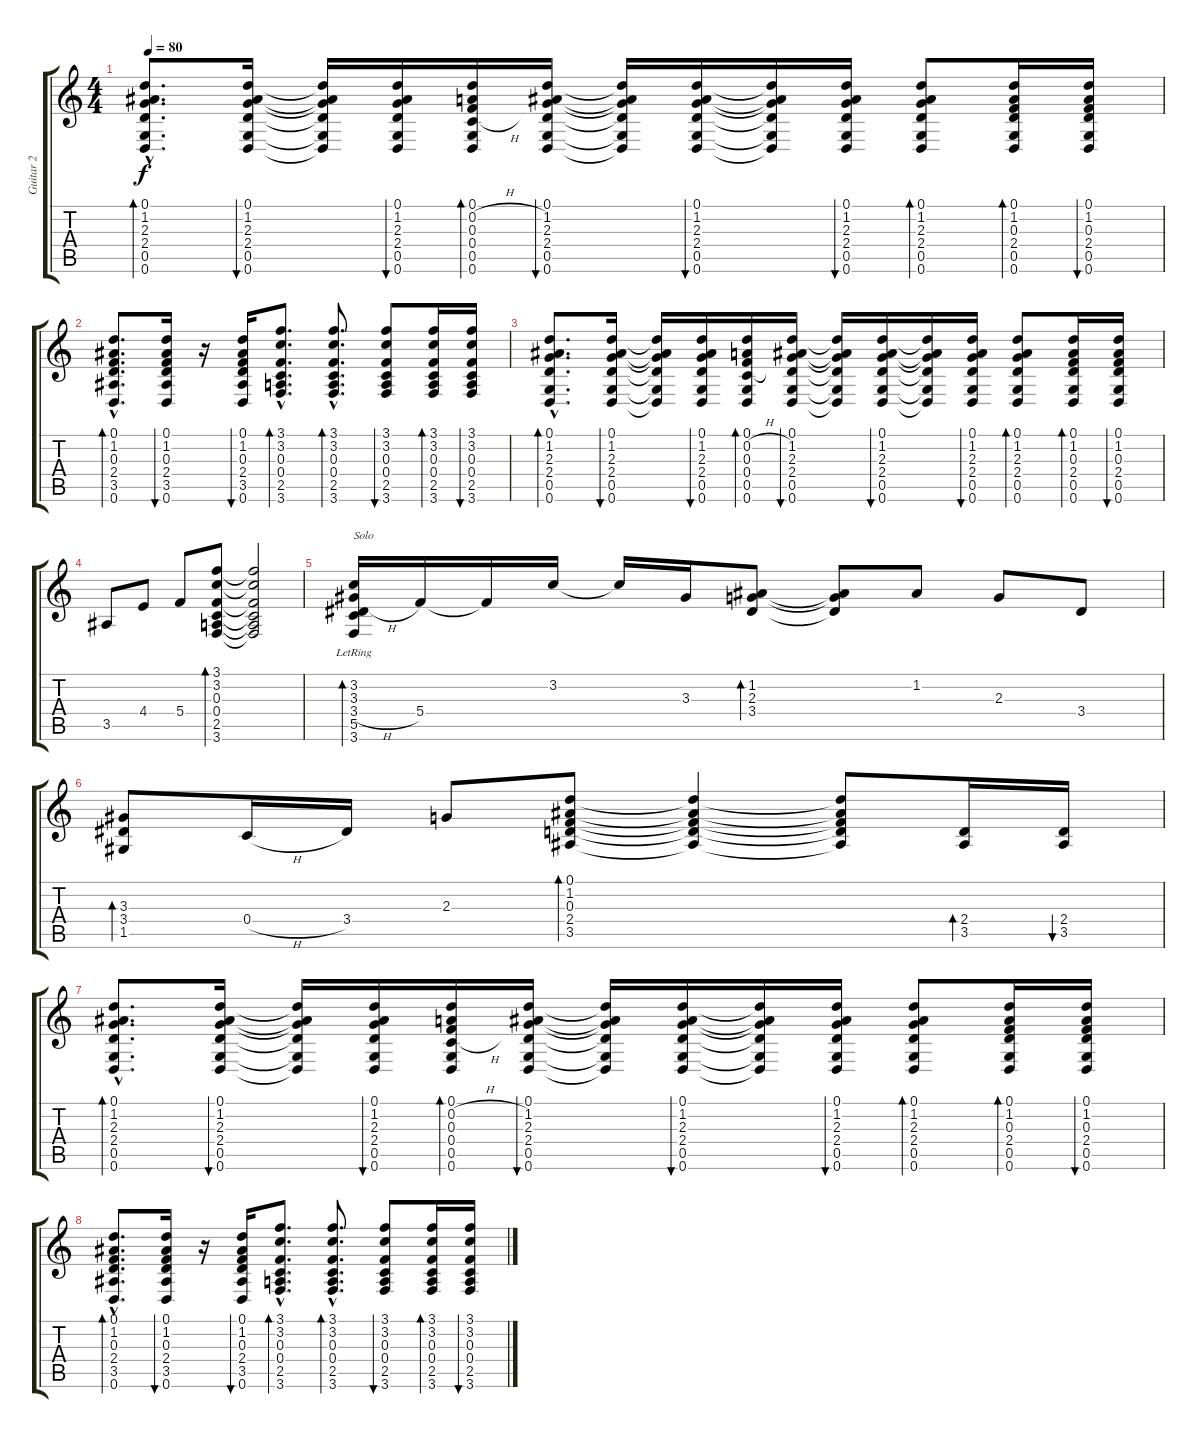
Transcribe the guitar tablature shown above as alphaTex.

\track ("Guitar 2" "Guitar 2") {instrument acousticguitarsteel}
\staff {score tabs}
\tuning (D4 A3 F3 C3 G2 D2) {hide}
\ts (4 4)
\tempo 80
\clef g2
\ks c
(0.1{hac} 1.2{hac} 2.3{hac} 2.4{hac} 0.5{hac} 0.6{hac}).8{d bd 30 dy f} (0.1 1.2 2.3 2.4 0.5 0.6).16{bu 30} (0.1{t} 1.2{t} 2.3{t} 2.4{t} 0.5{t} 0.6{t}).16 (0.1 1.2 2.3 2.4 0.5 0.6).16{bu 30} (0.1 0.2{h} 0.3{h} 0.4{h} 0.5 0.6).16{bd 30} (0.1 1.2 2.3 2.4 0.5 0.6).16{bu 30} (0.1{t} 1.2{t} 2.3{t} 2.4{t} 0.5{t} 0.6{t}).16 (0.1 1.2 2.3 2.4 0.5 0.6).16{bu 30} (0.1{t} 1.2{t} 2.3{t} 2.4{t} 0.5{t} 0.6{t}).16 (0.1 1.2 2.3 2.4 0.5 0.6).16{bu 30} (0.1 1.2 2.3 2.4 0.5 0.6).8{bd 30} (0.1 1.2 0.3 2.4 0.5 0.6).16{bd 30} (0.1 1.2 0.3 2.4 0.5 0.6).16{bu 30} |
(0.1{hac} 1.2{hac} 0.3{hac} 2.4{hac} 3.5{hac} 0.6{hac}).8{d bd 30} (0.1 1.2 0.3 2.4 3.5 0.6).16{bu 30} r.16 (0.1 1.2 0.3 2.4 3.5 0.6).16{bu 30} (3.1{hac} 3.2{hac} 0.3{hac} 0.4{hac} 2.5{hac} 3.6{hac}).8{d bd 30} (3.1{hac} 3.2{hac} 0.3{hac} 0.4{hac} 2.5{hac} 3.6{hac}).8{d bd 30} (3.1 3.2 0.3 0.4 2.5 3.6).8{bu 30} (3.1 3.2 0.3 0.4 2.5 3.6).16{bd 30} (3.1 3.2 0.3 0.4 2.5 3.6).16{bu 30} |
(0.1{hac} 1.2{hac} 2.3{hac} 2.4{hac} 0.5{hac} 0.6{hac}).8{d bd 30} (0.1 1.2 2.3 2.4 0.5 0.6).16{bu 30} (0.1{t} 1.2{t} 2.3{t} 2.4{t} 0.5{t} 0.6{t}).16 (0.1 1.2 2.3 2.4 0.5 0.6).16{bu 30} (0.1 0.2{h} 0.3{h} 0.4{h} 0.5 0.6).16{bd 30} (0.1 1.2 2.3 2.4 0.5 0.6).16{bu 30} (0.1{t} 1.2{t} 2.3{t} 2.4{t} 0.5{t} 0.6{t}).16 (0.1 1.2 2.3 2.4 0.5 0.6).16{bu 30} (0.1{t} 1.2{t} 2.3{t} 2.4{t} 0.5{t} 0.6{t}).16 (0.1 1.2 2.3 2.4 0.5 0.6).16{bu 30} (0.1 1.2 2.3 2.4 0.5 0.6).8{bd 30} (0.1 1.2 0.3 2.4 0.5 0.6).16{bd 30} (0.1 1.2 0.3 2.4 0.5 0.6).16{bu 30} |
3.5.8 4.4.8 5.4.8 (3.1 3.2 0.3 0.4 2.5 3.6).8{bd 120} (3.1{t} 3.2{t} 0.3{t} 0.4{t} 2.5{t} 3.6{t}).2 |
(3.2 3.3{lr} 3.4{h} 5.5{lr} 3.6{lr}).16{bd 30 txt "Solo"} 5.4.16 5.4{t}.16 3.2.16 3.2{t}.16 3.3.16 (1.2 2.3 3.4).8{bd 60} (1.2{t} 2.3{t} 3.4{t}).8 1.2.8 2.3.8 3.4.8 |
(3.3 3.4 1.5).8{bd 30} 0.4{h}.16 3.4.16 2.3.8 (0.1 1.2 0.3 2.4 3.5).8{bd 60} (0.1{t} 1.2{t} 0.3{t} 2.4{t} 3.5{t}).4 (0.1{t} 1.2{t} 0.3{t} 2.4{t} 3.5{t}).8 (2.4 3.5).16{bd 30} (2.4 3.5).16{bu 30} |
(0.1{hac} 1.2{hac} 2.3{hac} 2.4{hac} 0.5{hac} 0.6{hac}).8{d bd 30} (0.1 1.2 2.3 2.4 0.5 0.6).16{bu 30} (0.1{t} 1.2{t} 2.3{t} 2.4{t} 0.5{t} 0.6{t}).16 (0.1 1.2 2.3 2.4 0.5 0.6).16{bu 30} (0.1 0.2{h} 0.3{h} 0.4{h} 0.5 0.6).16{bd 30} (0.1 1.2 2.3 2.4 0.5 0.6).16{bu 30} (0.1{t} 1.2{t} 2.3{t} 2.4{t} 0.5{t} 0.6{t}).16 (0.1 1.2 2.3 2.4 0.5 0.6).16{bu 30} (0.1{t} 1.2{t} 2.3{t} 2.4{t} 0.5{t} 0.6{t}).16 (0.1 1.2 2.3 2.4 0.5 0.6).16{bu 30} (0.1 1.2 2.3 2.4 0.5 0.6).8{bd 30} (0.1 1.2 0.3 2.4 0.5 0.6).16{bd 30} (0.1 1.2 0.3 2.4 0.5 0.6).16{bu 30} |
(0.1{hac} 1.2{hac} 0.3{hac} 2.4{hac} 3.5{hac} 0.6{hac}).8{d bd 30} (0.1 1.2 0.3 2.4 3.5 0.6).16{bu 30} r.16 (0.1 1.2 0.3 2.4 3.5 0.6).16{bu 30} (3.1{hac} 3.2{hac} 0.3{hac} 0.4{hac} 2.5{hac} 3.6{hac}).8{d bd 30} (3.1{hac} 3.2{hac} 0.3{hac} 0.4{hac} 2.5{hac} 3.6{hac}).8{d bd 30} (3.1 3.2 0.3 0.4 2.5 3.6).8{bu 30} (3.1 3.2 0.3 0.4 2.5 3.6).16{bd 30} (3.1 3.2 0.3 0.4 2.5 3.6).16{bu 30}
